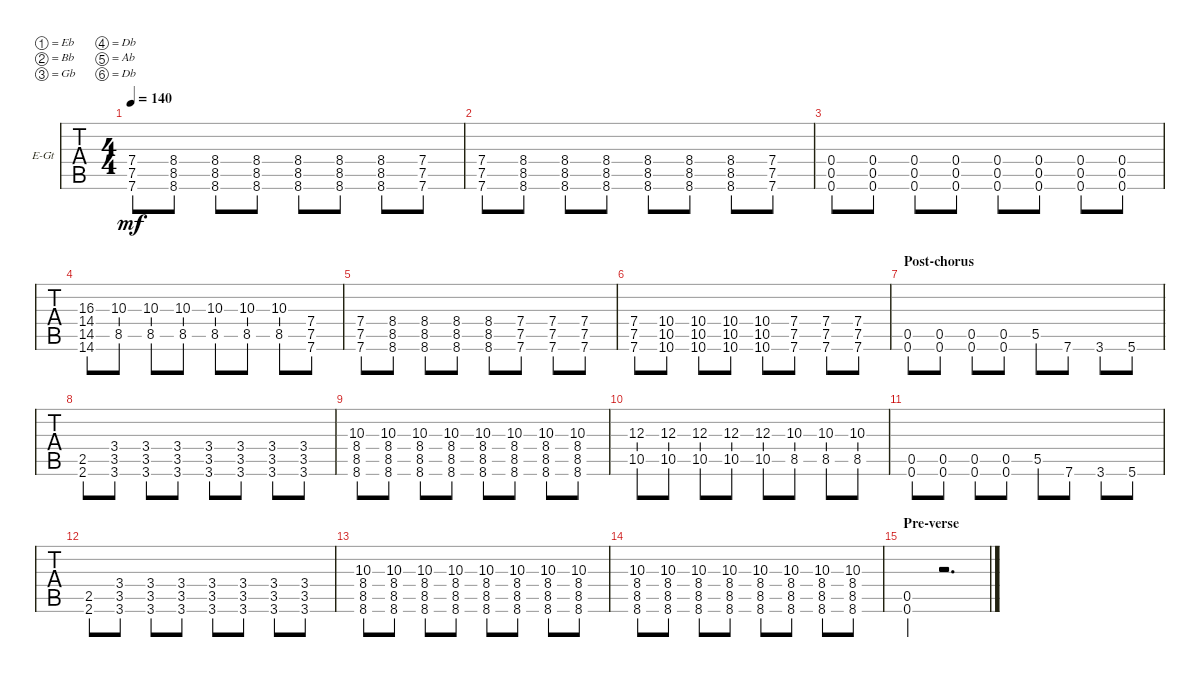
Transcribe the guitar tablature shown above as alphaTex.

\bracketExtendMode groupsimilarinstruments
\firstSystemTrackNameOrientation horizontal
\otherSystemsTrackNameOrientation horizontal
\track ("Electric Guitar 1" "E-Gt") {instrument distortionguitar}
\staff {tabs}
\tuning (Eb4 Bb3 Gb3 Db3 Ab2 Db2)
\ts (4 4)
\tempo 140
\clef g2
\ks c
(7.6 7.5 7.4).8{dy mf} (8.4 8.5 8.6).8 (8.4 8.5 8.6).8 (8.4 8.5 8.6).8 (8.4 8.5 8.6).8 (8.4 8.5 8.6).8 (8.4 8.5 8.6).8 (7.6 7.5 7.4).8 |
(7.6 7.5 7.4).8 (8.4 8.5 8.6).8 (8.4 8.5 8.6).8 (8.4 8.5 8.6).8 (8.4 8.5 8.6).8 (8.4 8.5 8.6).8 (8.4 8.5 8.6).8 (7.6 7.5 7.4).8 |
(0.6 0.5 0.4).8 (0.6 0.5 0.4).8 (0.6 0.5 0.4).8 (0.6 0.5 0.4).8 (0.6 0.5 0.4).8 (0.6 0.5 0.4).8 (0.6 0.5 0.4).8 (0.6 0.5 0.4).8 |
(14.6 14.4 14.5 16.3).8 (10.3 8.5).8 (10.3 8.5).8 (10.3 8.5).8 (10.3 8.5).8 (10.3 8.5).8 (10.3 8.5).8 (7.6 7.5 7.4).8 |
(7.6 7.5 7.4).8 (8.4 8.5 8.6).8 (8.4 8.5 8.6).8 (8.4 8.5 8.6).8 (8.4 8.5 8.6).8 (7.6 7.5 7.4).8 (7.6 7.5 7.4).8 (7.6 7.5 7.4).8 |
(7.6 7.5 7.4).8 (10.4 10.5 10.6).8 (10.4 10.5 10.6).8 (10.4 10.5 10.6).8 (10.4 10.5 10.6).8 (7.6 7.5 7.4).8 (7.6 7.5 7.4).8 (7.6 7.5 7.4).8 |
\section ("" "Post-chorus")
(0.6 0.5).8 (0.5 0.6).8 (0.6 0.5).8 (0.5 0.6).8 5.5.8 7.6.8 3.6.8 5.6.8 |
(2.6 2.5).8 (3.6 3.5 3.4).8 (3.6 3.5 3.4).8 (3.6 3.5 3.4).8 (3.6 3.5 3.4).8 (3.6 3.5 3.4).8 (3.6 3.5 3.4).8 (3.6 3.5 3.4).8 |
(8.6 8.5 8.4 10.3).8 (8.6 8.5 8.4 10.3).8 (8.6 8.5 8.4 10.3).8 (8.6 8.5 8.4 10.3).8 (8.6 8.5 8.4 10.3).8 (8.6 8.5 8.4 10.3).8 (8.6 8.5 8.4 10.3).8 (8.6 8.5 8.4 10.3).8 |
(10.5 12.3).8 (10.5 12.3).8 (10.5 12.3).8 (10.5 12.3).8 (10.5 12.3).8 (8.5 10.3).8 (8.5 10.3).8 (8.5 10.3).8 |
(0.6 0.5).8 (0.5 0.6).8 (0.6 0.5).8 (0.5 0.6).8 5.5.8 7.6.8 3.6.8 5.6.8 |
(2.6 2.5).8 (3.6 3.5 3.4).8 (3.6 3.5 3.4).8 (3.6 3.5 3.4).8 (3.6 3.5 3.4).8 (3.6 3.5 3.4).8 (3.6 3.5 3.4).8 (3.6 3.5 3.4).8 |
(8.6 8.5 8.4 10.3).8 (8.6 8.5 8.4 10.3).8 (8.6 8.5 8.4 10.3).8 (8.6 8.5 8.4 10.3).8 (8.6 8.5 8.4 10.3).8 (8.6 8.5 8.4 10.3).8 (8.6 8.5 8.4 10.3).8 (8.6 8.5 8.4 10.3).8 |
(8.6 8.5 8.4 10.3).8 (8.6 8.5 8.4 10.3).8 (8.6 8.5 8.4 10.3).8 (8.6 8.5 8.4 10.3).8 (8.6 8.5 8.4 10.3).8 (8.6 8.5 8.4 10.3).8 (8.6 8.5 8.4 10.3).8 (8.6 8.5 8.4 10.3).8 |
\section ("" "Pre-verse")
(0.6 0.5).4 r.2{d}
